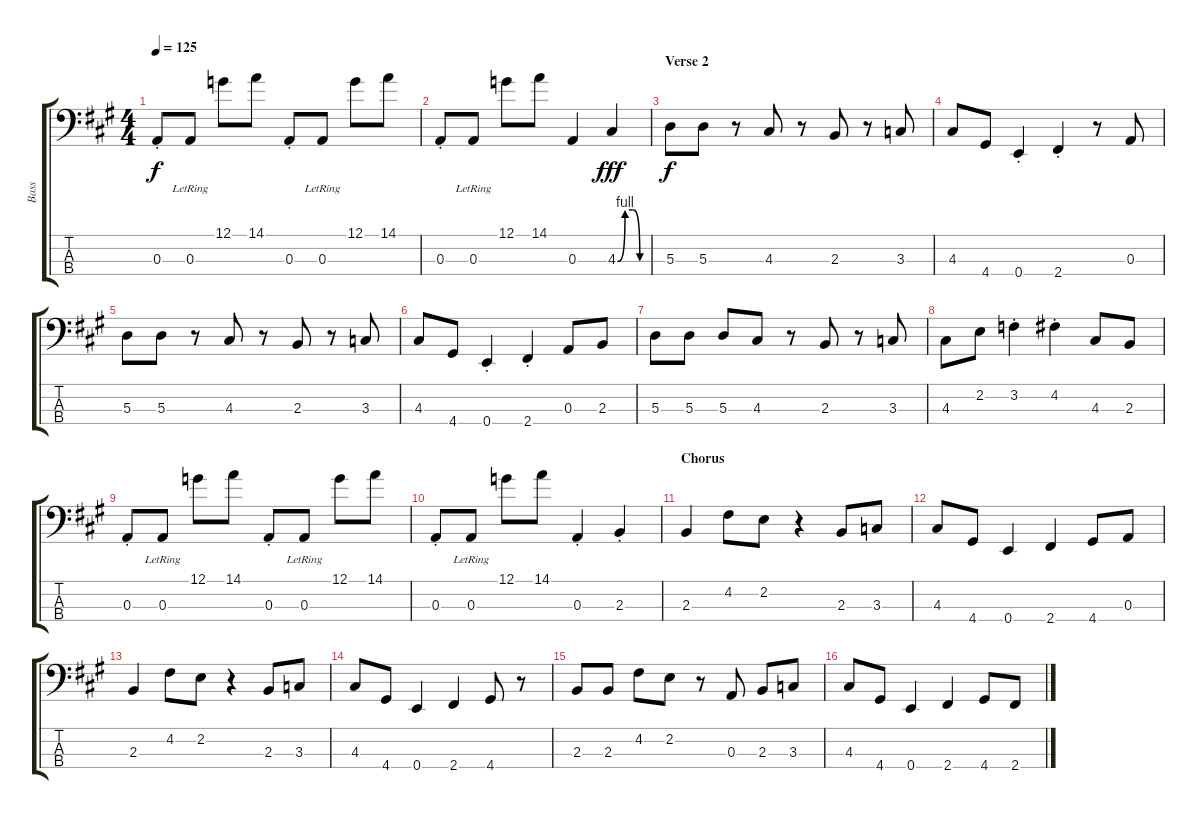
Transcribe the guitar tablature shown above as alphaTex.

\track ("Bass" "Bass") {instrument fretlessbass}
\staff {score tabs}
\tuning (G2 D2 A1 E1) {hide}
\ts (4 4)
\tempo 125
\clef f4
\ks a
0.3{st}.8{dy f} 0.3{lr}.8 12.1.8 14.1.8 0.3{st}.8 0.3{lr}.8 12.1.8 14.1.8 |
0.3{st}.8 0.3{lr}.8 12.1.8 14.1.8 0.3.4 4.3{be (custom 0 0 15 4 30 4 45 0 60 0)}.4{dy fff} |
\section ("" "Verse 2")
5.3.8{dy f} 5.3.8 r.8 4.3.8 r.8 2.3.8 r.8 3.3.8 |
4.3.8 4.4.8 0.4{st}.4 2.4{st}.4 r.8 0.3.8 |
5.3.8 5.3.8 r.8 4.3.8 r.8 2.3.8 r.8 3.3.8 |
4.3.8 4.4.8 0.4{st}.4 2.4{st}.4 0.3.8 2.3.8 |
5.3.8 5.3.8 5.3.8 4.3.8 r.8 2.3.8 r.8 3.3.8 |
4.3.8 2.2.8 3.2{st}.4 4.2{st}.4 4.3.8 2.3.8 |
0.3{st}.8 0.3{lr}.8 12.1.8 14.1.8 0.3{st}.8 0.3{lr}.8 12.1.8 14.1.8 |
0.3{st}.8 0.3{lr}.8 12.1.8 14.1.8 0.3{st}.4 2.3{st}.4 |
\section ("" "Chorus")
2.3.4 4.2.8 2.2.8 r.4 2.3.8 3.3.8 |
4.3.8 4.4.8 0.4.4 2.4.4 4.4.8 0.3.8 |
2.3.4 4.2.8 2.2.8 r.4 2.3.8 3.3.8 |
4.3.8 4.4.8 0.4.4 2.4.4 4.4.8 r.8 |
2.3.8 2.3.8 4.2.8 2.2.8 r.8 0.3.8 2.3.8 3.3.8 |
4.3.8 4.4.8 0.4.4 2.4.4 4.4.8 2.4.8
